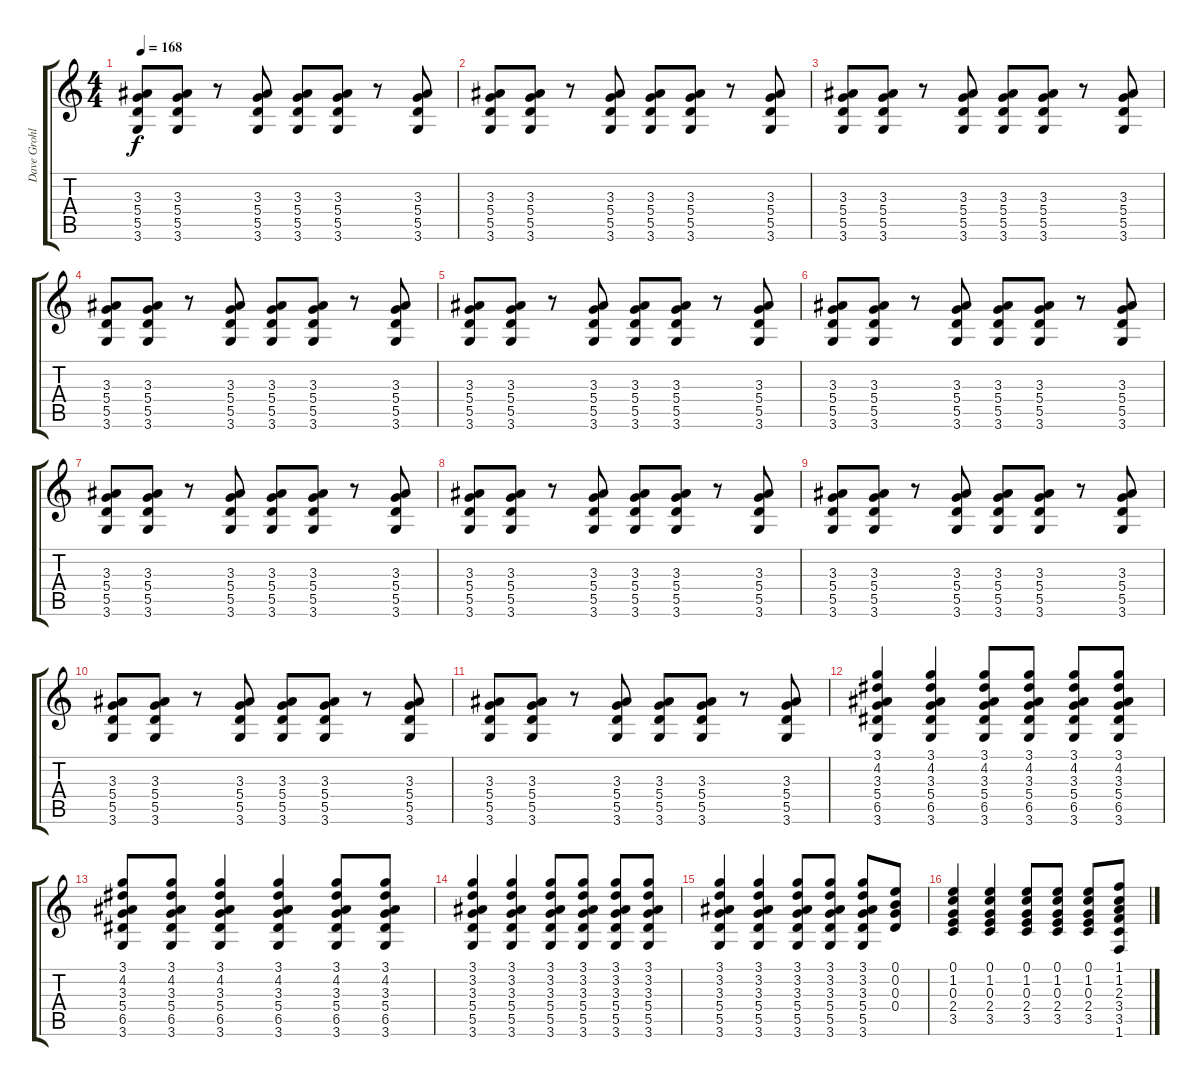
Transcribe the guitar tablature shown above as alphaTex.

\track ("Dave Grohl" "Dave Grohl") {instrument distortionguitar}
\staff {score tabs}
\tuning (E4 B3 G3 D3 A2 E2) {hide}
\ts (4 4)
\tempo 168
\clef g2
\ks c
(3.3 5.4 5.5 3.6).8{dy f} (3.3 5.4 5.5 3.6).8 r.8 (3.3 5.4 5.5 3.6).8 (3.3 5.4 5.5 3.6).8 (3.3 5.4 5.5 3.6).8 r.8 (3.3 5.4 5.5 3.6).8 |
(3.3 5.4 5.5 3.6).8 (3.3 5.4 5.5 3.6).8 r.8 (3.3 5.4 5.5 3.6).8 (3.3 5.4 5.5 3.6).8 (3.3 5.4 5.5 3.6).8 r.8 (3.3 5.4 5.5 3.6).8 |
(3.3 5.4 5.5 3.6).8 (3.3 5.4 5.5 3.6).8 r.8 (3.3 5.4 5.5 3.6).8 (3.3 5.4 5.5 3.6).8 (3.3 5.4 5.5 3.6).8 r.8 (3.3 5.4 5.5 3.6).8 |
(3.3 5.4 5.5 3.6).8 (3.3 5.4 5.5 3.6).8 r.8 (3.3 5.4 5.5 3.6).8 (3.3 5.4 5.5 3.6).8 (3.3 5.4 5.5 3.6).8 r.8 (3.3 5.4 5.5 3.6).8 |
(3.3 5.4 5.5 3.6).8 (3.3 5.4 5.5 3.6).8 r.8 (3.3 5.4 5.5 3.6).8 (3.3 5.4 5.5 3.6).8 (3.3 5.4 5.5 3.6).8 r.8 (3.3 5.4 5.5 3.6).8 |
(3.3 5.4 5.5 3.6).8 (3.3 5.4 5.5 3.6).8 r.8 (3.3 5.4 5.5 3.6).8 (3.3 5.4 5.5 3.6).8 (3.3 5.4 5.5 3.6).8 r.8 (3.3 5.4 5.5 3.6).8 |
(3.3 5.4 5.5 3.6).8 (3.3 5.4 5.5 3.6).8 r.8 (3.3 5.4 5.5 3.6).8 (3.3 5.4 5.5 3.6).8 (3.3 5.4 5.5 3.6).8 r.8 (3.3 5.4 5.5 3.6).8 |
(3.3 5.4 5.5 3.6).8 (3.3 5.4 5.5 3.6).8 r.8 (3.3 5.4 5.5 3.6).8 (3.3 5.4 5.5 3.6).8 (3.3 5.4 5.5 3.6).8 r.8 (3.3 5.4 5.5 3.6).8 |
(3.3 5.4 5.5 3.6).8 (3.3 5.4 5.5 3.6).8 r.8 (3.3 5.4 5.5 3.6).8 (3.3 5.4 5.5 3.6).8 (3.3 5.4 5.5 3.6).8 r.8 (3.3 5.4 5.5 3.6).8 |
(3.3 5.4 5.5 3.6).8 (3.3 5.4 5.5 3.6).8 r.8 (3.3 5.4 5.5 3.6).8 (3.3 5.4 5.5 3.6).8 (3.3 5.4 5.5 3.6).8 r.8 (3.3 5.4 5.5 3.6).8 |
(3.3 5.4 5.5 3.6).8 (3.3 5.4 5.5 3.6).8 r.8 (3.3 5.4 5.5 3.6).8 (3.3 5.4 5.5 3.6).8 (3.3 5.4 5.5 3.6).8 r.8 (3.3 5.4 5.5 3.6).8 |
(3.1 4.2 3.3 5.4 6.5 3.6).4 (3.1 4.2 3.3 5.4 6.5 3.6).4 (3.1 4.2 3.3 5.4 6.5 3.6).8 (3.1 4.2 3.3 5.4 6.5 3.6).8 (3.1 4.2 3.3 5.4 6.5 3.6).8 (3.1 4.2 3.3 5.4 6.5 3.6).8 |
(3.1 4.2 3.3 5.4 6.5 3.6).8 (3.1 4.2 3.3 5.4 6.5 3.6).8 (3.1 4.2 3.3 5.4 6.5 3.6).4 (3.1 4.2 3.3 5.4 6.5 3.6).4 (3.1 4.2 3.3 5.4 6.5 3.6).8 (3.1 4.2 3.3 5.4 6.5 3.6).8 |
(3.1 3.2 3.3 5.4 5.5 3.6).4 (3.1 3.2 3.3 5.4 5.5 3.6).4 (3.1 3.2 3.3 5.4 5.5 3.6).8 (3.1 3.2 3.3 5.4 5.5 3.6).8 (3.1 3.2 3.3 5.4 5.5 3.6).8 (3.1 3.2 3.3 5.4 5.5 3.6).8 |
(3.1 3.2 3.3 5.4 5.5 3.6).4 (3.1 3.2 3.3 5.4 5.5 3.6).4 (3.1 3.2 3.3 5.4 5.5 3.6).8 (3.1 3.2 3.3 5.4 5.5 3.6).8 (3.1 3.2 3.3 5.4 5.5 3.6).8 (0.1 0.2 0.3 0.4).8 |
(0.1 1.2 0.3 2.4 3.5).4 (0.1 1.2 0.3 2.4 3.5).4 (0.1 1.2 0.3 2.4 3.5).8 (0.1 1.2 0.3 2.4 3.5).8 (0.1 1.2 0.3 2.4 3.5).8 (1.1 1.2 2.3 3.4 3.5 1.6).8
